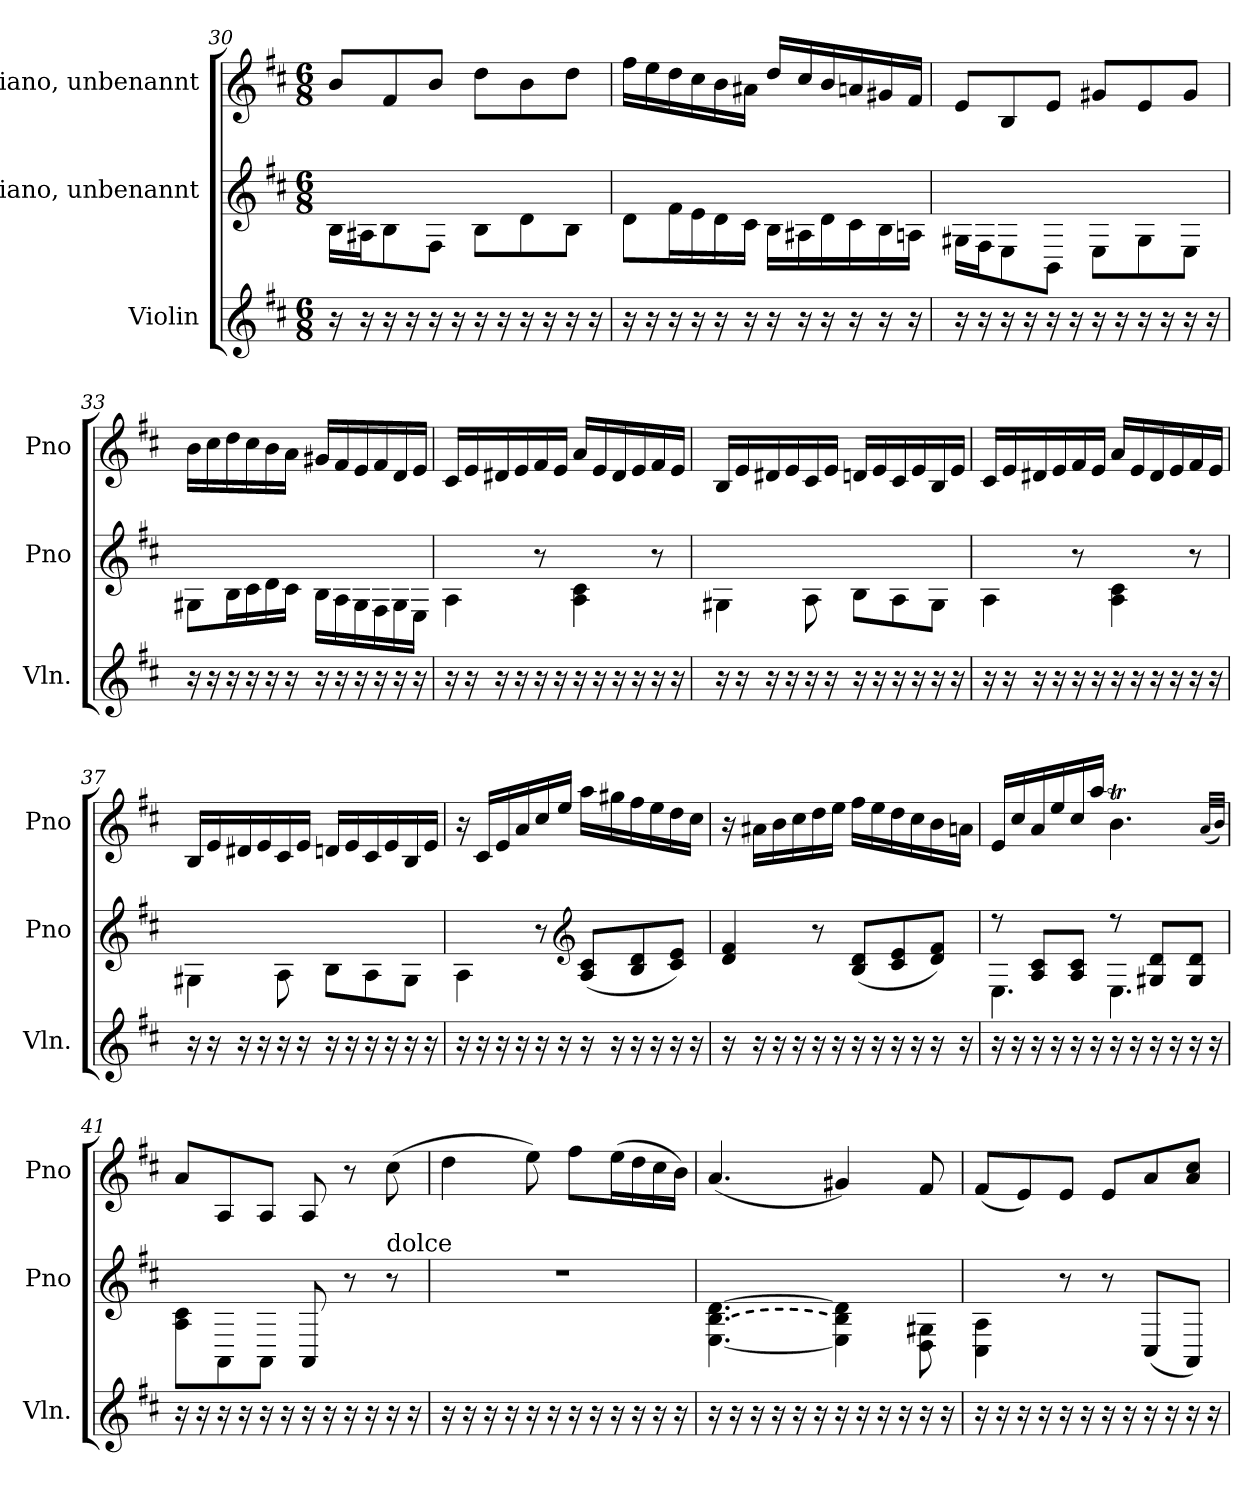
**kern	**kern	**kern
*part3	*part2	*part1
*staff3	*staff2	*staff1
*I"Violin	*I"Piano, unbenannt	*I"Piano, unbenannt
*I'Vln.	*I'Pno	*I'Pno
*clefG2	*clefG2	*clefG2
*k[f#c#]	*k[f#c#]	*k[f#c#]
*M6/8	*M6/8	*M6/8
=30	=30	=30
16r	16B\LL	8b/L
16r	16A#X\J	.
16r	8B\	8f#/
16r	.	.
16r	8F#\J	8b/J
16r	.	.
16r	8B\L	8dd\L
16r	.	.
16r	8d\	8b\
16r	.	.
16r	8B\J	8dd\J
16r	.	.
!!LO:LB:g=z
=31	=31	=31
16r	8d\L	16ff#\LL
16r	.	16ee\
16r	16f#\L	16dd\
16r	16e\	16cc#\
16r	16d\	16b\
16r	16c#\JJ	16a#X\JJ
16r	16B\LL	16dd/LL
16r	16A#X\	16cc#/
16r	16d\	16b/
16r	16c#\	16an/
16r	16B\	16g#X/
16r	16An\JJ	16f#/JJ
=32	=32	=32
16r	16G#X\LL	8e/L
16r	16F#\J	.
16r	8E\	8B/
16r	.	.
16r	8BB\J	8e/J
16r	.	.
16r	8E\L	8g#X/L
16r	.	.
16r	8G#\	8e/
16r	.	.
16r	8E\J	8g#/J
16r	.	.
=33	=33	=33
16r	8G#X\L	16b\LL
16r	.	16cc#\
16r	16B\L	16dd\
16r	16c#\	16cc#\
16r	16d\	16b\
16r	16c#\JJ	16a\JJ
16r	16B\LL	16g#X/LL
16r	16A\	16f#/
16r	16G#\	16e/
16r	16F#\	16f#/
16r	16G#\	16d/
16r	16E\JJ	16e/JJ
!!LO:LB:g=z
=34	=34	=34
16r	4A\	16c#/LL
16r	.	16e/
16r	.	16d#X/
16r	.	16e/
16r	8r	16f#/
16r	.	16e/JJ
16r	4A\ 4c#\	16a/LL
16r	.	16e/
16r	.	16d#/
16r	.	16e/
16r	8r	16f#/
16r	.	16e/JJ
=35	=35	=35
16r	4G#X\	16B/LL
16r	.	16e/
16r	.	16d#X/
16r	.	16e/
16r	8A\	16c#/
16r	.	16e/JJ
16r	8B\L	16dn/LL
16r	.	16e/
16r	8A\	16c#/
16r	.	16e/
16r	8G#\J	16B/
16r	.	16e/JJ
=36	=36	=36
16r	4A\	16c#/LL
16r	.	16e/
16r	.	16d#X/
16r	.	16e/
16r	8r	16f#/
16r	.	16e/JJ
16r	4A\ 4c#\	16a/LL
16r	.	16e/
16r	.	16d#/
16r	.	16e/
16r	8r	16f#/
16r	.	16e/JJ
!!LO:PB:g=z
=37	=37	=37
16r	4G#X\	16B/LL
16r	.	16e/
16r	.	16d#X/
16r	.	16e/
16r	8A\	16c#/
16r	.	16e/JJ
16r	8B\L	16dn/LL
16r	.	16e/
16r	8A\	16c#/
16r	.	16e/
16r	8G#\J	16B/
16r	.	16e/JJ
=38	=38	=38
16r	4A\	16r
16r	.	16c#/LL
16r	.	16e/
16r	.	16a/
16r	8r	16cc#/
16r	.	16ee/JJ
*	*clefG2	*
16r	(<8A/ 8c#/L	16aa\LL
16r	.	16gg#X\
16r	8B/ 8d/	16ff#\
16r	.	16ee\
16r	8c#/ 8e/J)	16dd\
16r	.	16cc#\JJ
=39	=39	=39
16r	4d/ 4f#/	16r
16r	.	16a#X\LL
16r	.	16b\
16r	.	16cc#\
16r	8r	16dd\
16r	.	16ee\JJ
16r	(<8B/ 8d/L	16ff#\LL
16r	.	16ee\
16r	8c#/ 8e/	16dd\
16r	.	16cc#\
16r	8d/ 8f#/J)	16b\
16r	.	16an\JJ
!!LO:LB:g=z
=40	=40	=40
*	*^	*
16r	8r	4.E\	16e/LL
16r	.	.	16cc#/
16r	8A/ 8c#/L	.	16a/
16r	.	.	16ee/
16r	8A/ 8c#/J	.	16cc#/
16r	.	.	16aa/JJ
16r	8r	4.E\	4.bT\
16r	.	.	.
16r	8G#X/ 8d/L	.	.
16r	.	.	.
16r	8G#/ 8d/J	.	.
16r	.	.	.
*	*v	*v	*
.	.	(<32qa/LLL
.	.	32qb/JJJ)
=41	=41	=41
16r	8A\ 8c#\L	8a/L
16r	.	.
16r	8AA\	8A/
16r	.	.
16r	8AA\J	8A/J
16r	.	.
16r	8AA/	8A/
16r	.	.
16r	8r	8r
16r	.	.
!	!LO:TX:a:t=dolce	!
16r	8r	(>8cc#\
16r	.	.
=42	=42	=42
16r	2.r	4dd\
16r	.	.
16r	.	.
16r	.	.
16r	.	8ee\)
16r	.	.
16r	.	8ff#\L
16r	.	.
16r	.	(>16ee\L
16r	.	16dd\
16r	.	16cc#\
16r	.	16b\JJ)
!!LO:LB:g=z
=43	=43	=43
!	!LO:T:n=2:dash	!
16r	[4.E\ [4.B\ [4.d\	(<4.a/
16r	.	.
16r	.	.
16r	.	.
16r	.	.
16r	.	.
16r	4E\] 4B\] 4d\]	4g#X/)
16r	.	.
16r	.	.
16r	.	.
16r	8D\ 8G#X\	8f#/
16r	.	.
=44	=44	=44
16r	4C#\ 4A\	(<8f#/L
16r	.	.
16r	.	8e/)
16r	.	.
16r	8r	8e/J
16r	.	.
16r	8r	8e/L
16r	.	.
16r	(<8C#/L	8a/
16r	.	.
16r	8AA/J)	8a/ 8cc#/J
16r	.	.
=	=	=
*-	*-	*-
